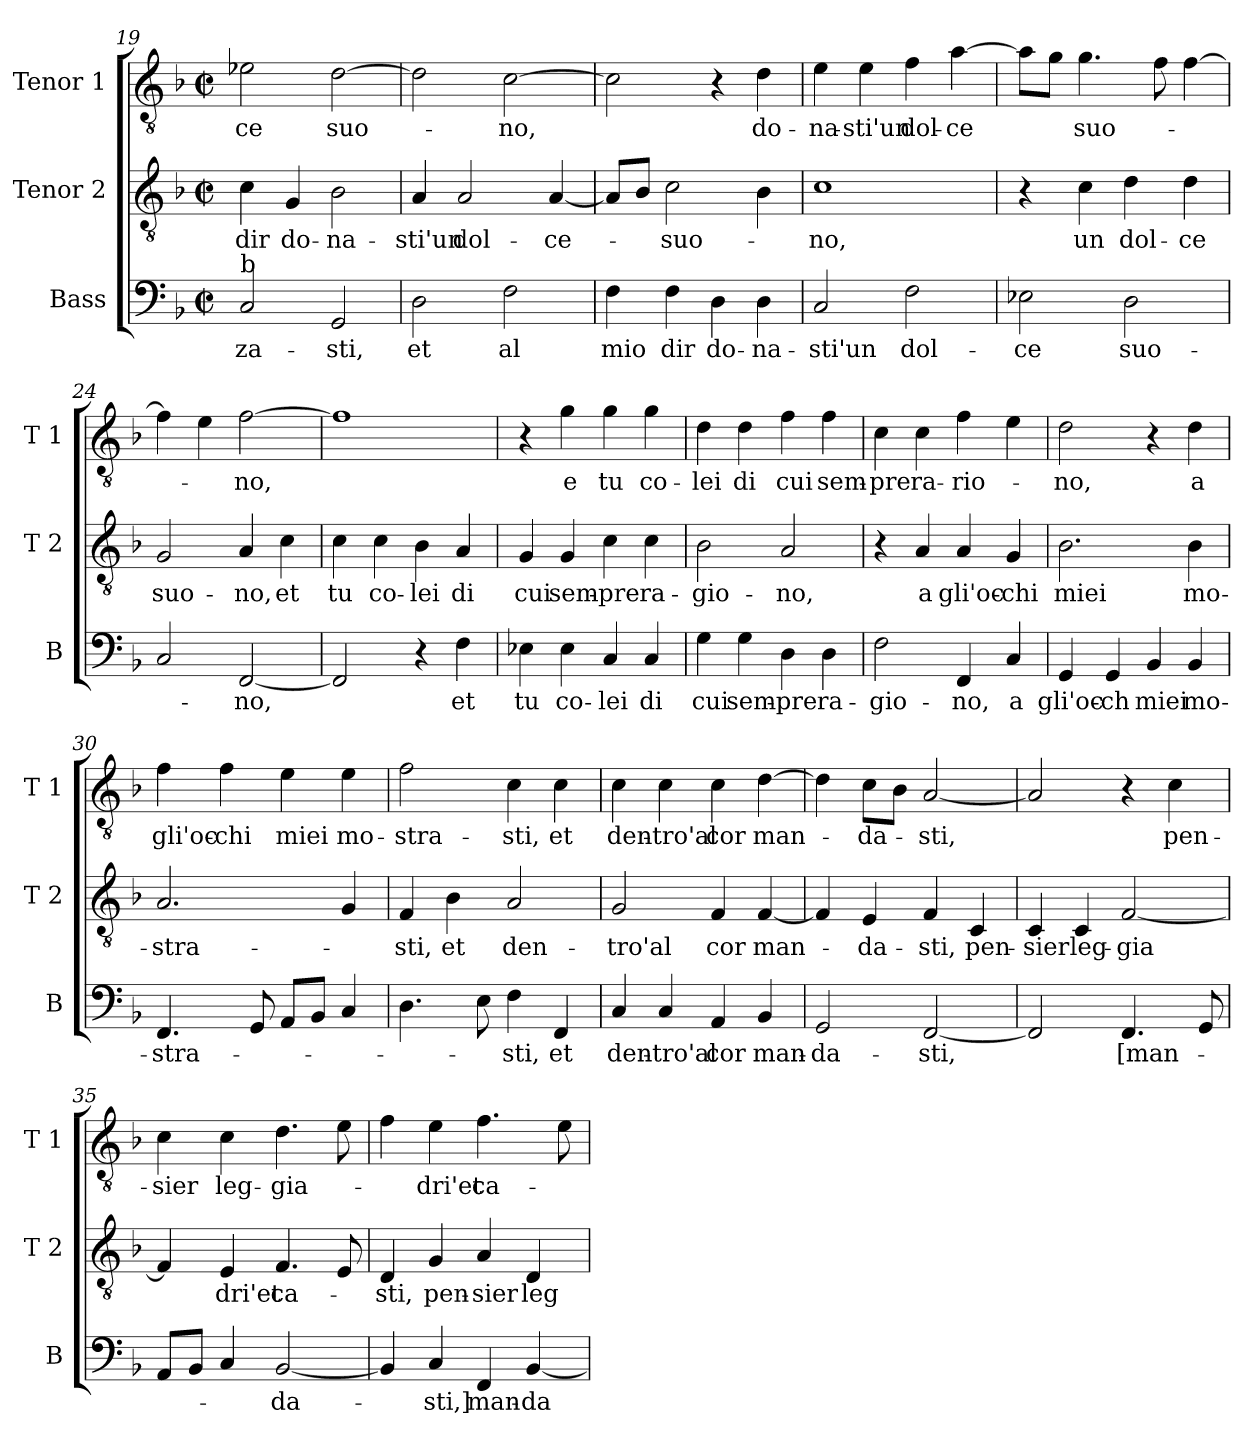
**kern	**text	**kern	**text	**kern	**text
*part3	*part3	*part2	*part2	*part1	*part1
*staff3	*staff3	*staff2	*staff2	*staff1	*staff1
*I"Bass	*	*I"Tenor 2	*	*I"Tenor 1	*
*I'B	*	*I'T 2	*	*I'T 1	*
*clefF4	*	*clefGv2	*	*clefGv2	*
*k[b-]	*	*k[b-]	*	*k[b-]	*
*F:	*	*F:	*	*F:	*
*M2/2	*	*M2/2	*	*M2/2	*
*met(c|)	*	*met(c|)	*	*met(c|)	*
=19	=19	=19	=19	=19	=19
!LO:TX:a:t=b	!	!	!	!	!
!	!LO:LY:b	!	!LO:LY:b	!	!LO:LY:b
2C/	-za-	4c\	dir	2e-X\	-ce
!	!	!	!LO:LY:b	!	!
.	.	4G/	do-	.	.
!	!LO:LY:b	!	!LO:LY:b	!	!LO:LY:b
2GG/	-sti,	2B-\	-na-	[2d\	suo-
=20	=20	=20	=20	=20	=20
!	!LO:LY:b	!	!LO:LY:b	!	!
2D\	et	4A/	-sti'un	2d\]	.
!	!	!	!LO:LY:b	!	!
.	.	2A/	dol-	.	.
!	!LO:LY:b	!	!	!	!LO:LY:b
2F\	al	.	.	[2c\	-no,
!	!	!	!LO:LY:b	!	!
.	.	[4A/	-ce-	.	.
!!LO:LB:g=z
=21	=21	=21	=21	=21	=21
!	!LO:LY:b	!	!	!	!
4F\	mio	8A/L]	.	2c\]	.
.	.	8B-/J	.	.	.
!	!LO:LY:b	!	!LO:LY:b	!	!
4F\	dir	2c\	-suo-	.	.
!	!LO:LY:b	!	!	!	!
4D\	do-	.	.	4r	.
!	!LO:LY:b	!	!	!	!LO:LY:b
4D\	-na-	4B-\	.	4d\	do-
=22	=22	=22	=22	=22	=22
!	!LO:LY:b	!	!LO:LY:b	!	!LO:LY:b
2C/	-sti'un	1c	-no,	4e\	-na-
!	!	!	!	!	!LO:LY:b
.	.	.	.	4e\	-sti'un
!	!LO:LY:b	!	!	!	!LO:LY:b
2F\	dol-	.	.	4f\	dol-
!	!	!	!	!	!LO:LY:b
.	.	.	.	[4a\	-ce
=23	=23	=23	=23	=23	=23
!	!LO:LY:b	!	!	!	!
2E-X\	-ce	4r	.	8a\L]	.
.	.	.	.	8g\J	.
!	!	!	!LO:LY:b	!	!LO:LY:b
.	.	4c\	un	4.g\	suo-
!	!LO:LY:b	!	!LO:LY:b	!	!
2D\	suo-	4d\	dol-	.	.
.	.	.	.	8f\	.
!	!	!	!LO:LY:b	!	!
.	.	4d\	-ce	[4f\	.
=24	=24	=24	=24	=24	=24
!	!	!	!LO:LY:b	!	!
2C/	.	2G/	suo-	4f\]	.
.	.	.	.	4e\	.
!	!LO:LY:b	!	!LO:LY:b	!	!LO:LY:b
[2FF/	-no,	4A/	-no,	[2f\	-no,
!	!	!	!LO:LY:b	!	!
.	.	4c\	et	.	.
=25	=25	=25	=25	=25	=25
!	!	!	!LO:LY:b	!	!
2FF/]	.	4c\	tu	1f]	.
!	!	!	!LO:LY:b	!	!
.	.	4c\	co-	.	.
!	!	!	!LO:LY:b	!	!
4r	.	4B-\	-lei	.	.
!	!LO:LY:b	!	!LO:LY:b	!	!
4F\	et	4A/	di	.	.
=26	=26	=26	=26	=26	=26
!	!LO:LY:b	!	!LO:LY:b	!	!
4E-X\	tu	4G/	cui	4r	.
!	!LO:LY:b	!	!LO:LY:b	!	!LO:LY:b
4E-\	co-	4G/	sem-	4g\	e
!	!LO:LY:b	!	!LO:LY:b	!	!LO:LY:b
4C/	-lei	4c\	-pre	4g\	tu
!	!LO:LY:b	!	!LO:LY:b	!	!LO:LY:b
4C/	di	4c\	ra-	4g\	co-
!!LO:LB:g=z
=27	=27	=27	=27	=27	=27
!	!LO:LY:b	!	!LO:LY:b	!	!LO:LY:b
4G\	cui	2B-\	-gio-	4d\	-lei
!	!LO:LY:b	!	!	!	!LO:LY:b
4G\	sem-	.	.	4d\	di
!	!LO:LY:b	!	!LO:LY:b	!	!LO:LY:b
4D\	-pre	2A/	-no,	4f\	cui
!	!LO:LY:b	!	!	!	!LO:LY:b
4D\	ra-	.	.	4f\	sem-
=28	=28	=28	=28	=28	=28
!	!LO:LY:b	!	!	!	!LO:LY:b
2F\	-gio-	4r	.	4c\	-pre
!	!	!	!LO:LY:b	!	!LO:LY:b
.	.	4A/	a	4c\	ra-
!	!LO:LY:b	!	!LO:LY:b	!	!LO:LY:b
4FF/	-no,	4A/	gli'oc-	4f\	-rio-
!	!LO:LY:b	!	!LO:LY:b	!	!
4C/	a	4G/	-chi	4e\	.
=29	=29	=29	=29	=29	=29
!	!LO:LY:b	!	!LO:LY:b	!	!LO:LY:b
4GG/	gli'oc-	2.B-\	miei	2d\	-no,
!	!LO:LY:b	!	!	!	!
4GG/	-ch	.	.	.	.
!	!LO:LY:b	!	!	!	!
4BB-/	miei	.	.	4r	.
!	!LO:LY:b	!	!LO:LY:b	!	!LO:LY:b
4BB-/	mo-	4B-\	mo-	4d\	a
=30	=30	=30	=30	=30	=30
!	!LO:LY:b	!	!LO:LY:b	!	!LO:LY:b
4.FF/	-stra-	2.A/	-stra-	4f\	gli'oc-
!	!	!	!	!	!LO:LY:b
.	.	.	.	4f\	-chi
8GG/	.	.	.	.	.
!	!	!	!	!	!LO:LY:b
8AA/L	.	.	.	4e\	miei
8BB-/J	.	.	.	.	.
!	!	!	!	!	!LO:LY:b
4C/	.	4G/	.	4e\	mo-
=31	=31	=31	=31	=31	=31
!	!	!	!LO:LY:b	!	!LO:LY:b
4.D\	.	4F/	-sti,	2f\	-stra-
!	!	!	!LO:LY:b	!	!
.	.	4B-\	et	.	.
8E\	.	.	.	.	.
!	!LO:LY:b	!	!LO:LY:b	!	!LO:LY:b
4F\	-sti,	2A/	den-	4c\	-sti,
!	!LO:LY:b	!	!	!	!LO:LY:b
4FF/	et	.	.	4c\	et
=32	=32	=32	=32	=32	=32
!	!LO:LY:b	!	!LO:LY:b	!	!LO:LY:b
4C/	den-	2G/	-tro'al	4c\	den-
!	!LO:LY:b	!	!	!	!LO:LY:b
4C/	-tro'al	.	.	4c\	-tro'al
!	!LO:LY:b	!	!LO:LY:b	!	!LO:LY:b
4AA/	cor	4F/	cor	4c\	cor
!	!LO:LY:b	!	!LO:LY:b	!	!LO:LY:b
4BB-/	man-	[4F/	man-	[4d\	man-
!!LO:LB:g=z
=33	=33	=33	=33	=33	=33
!	!LO:LY:b	!	!	!	!
2GG/	-da-	4F/]	.	4d\]	.
!	!	!	!LO:LY:b	!	!LO:LY:b
.	.	4E/	-da-	8c\L	-da-
.	.	.	.	8B-\J	.
!	!LO:LY:b	!	!LO:LY:b	!	!LO:LY:b
[2FF/	-sti,	4F/	-sti,	[2A/	-sti,
!	!	!	!LO:LY:b	!	!
.	.	4C/	pen-	.	.
=34	=34	=34	=34	=34	=34
!	!	!	!LO:LY:b	!	!
2FF/]	.	4C/	-sier	2A/]	.
!	!	!	!LO:LY:b	!	!
.	.	4C/	leg-	.	.
!	!LO:LY:b	!	!LO:LY:b	!	!
4.FF/	[man-	[2F/	-gia	4r	.
!	!	!	!	!	!LO:LY:b
.	.	.	.	4c\	pen-
8GG/	.	.	.	.	.
=35	=35	=35	=35	=35	=35
!	!	!	!	!	!LO:LY:b
8AA/L	.	4F/]	.	4c\	-sier
8BB-/J	.	.	.	.	.
!	!	!	!LO:LY:b	!	!LO:LY:b
4C/	.	4E/	dri'et	4c\	leg-
!	!LO:LY:b	!	!LO:LY:b	!	!LO:LY:b
[2BB-/	-da-	4.F/	ca-	4.d\	-gia-
.	.	8E/	.	8e\	.
=36	=36	=36	=36	=36	=36
!	!	!	!LO:LY:b	!	!
4BB-/]	.	4D/	-sti,	4f\	.
!	!LO:LY:b	!	!LO:LY:b	!	!LO:LY:b
4C/	-sti,]	4G/	pen-	4e\	-dri'et
!	!LO:LY:b	!	!LO:LY:b	!	!LO:LY:b
4FF/	man-	4A/	-sier	4.f\	ca-
!	!LO:LY:b	!	!LO:LY:b	!	!
[4BB-/	-da-	4D/	leg-	.	.
.	.	.	.	8e\	.
=	=	=	=	=	=
*-	*-	*-	*-	*-	*-
